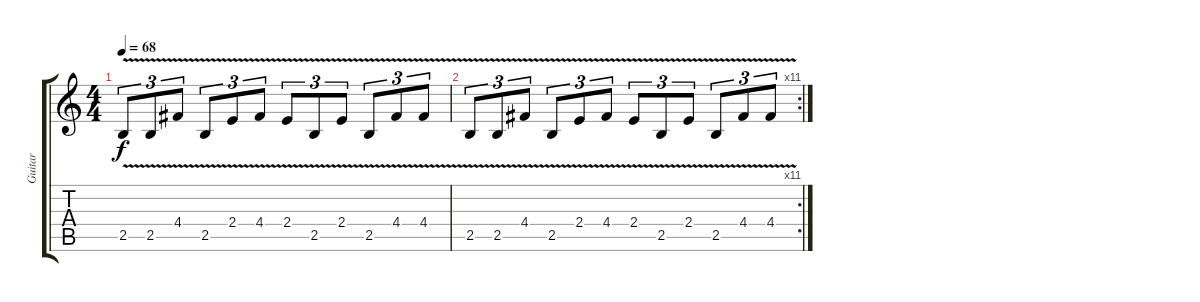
\track ("Guitar" "Guitar") {instrument banjo}
\staff {score tabs}
\tuning (E4 B3 G3 D3 A2 E2) {hide}
\displaytranspose 12
\ts (4 4)
\tempo 68
\clef g2
\ks c
2.5{v}.8{tu (3 2) dy f} 2.5{v}.8{tu (3 2)} 4.4{v}.8{tu (3 2)} 2.5{v}.8{tu (3 2)} 2.4{v}.8{tu (3 2)} 4.4{v}.8{tu (3 2)} 2.4{v}.8{tu (3 2)} 2.5{v}.8{tu (3 2)} 2.4{v}.8{tu (3 2)} 2.5{v}.8{tu (3 2)} 4.4{v}.8{tu (3 2)} 4.4{v}.8{tu (3 2)} |
\rc 11
2.5{v}.8{tu (3 2)} 2.5{v}.8{tu (3 2)} 4.4{v}.8{tu (3 2)} 2.5{v}.8{tu (3 2)} 2.4{v}.8{tu (3 2)} 4.4{v}.8{tu (3 2)} 2.4{v}.8{tu (3 2)} 2.5{v}.8{tu (3 2)} 2.4{v}.8{tu (3 2)} 2.5{v}.8{tu (3 2)} 4.4{v}.8{tu (3 2)} 4.4{v}.8{tu (3 2)}
